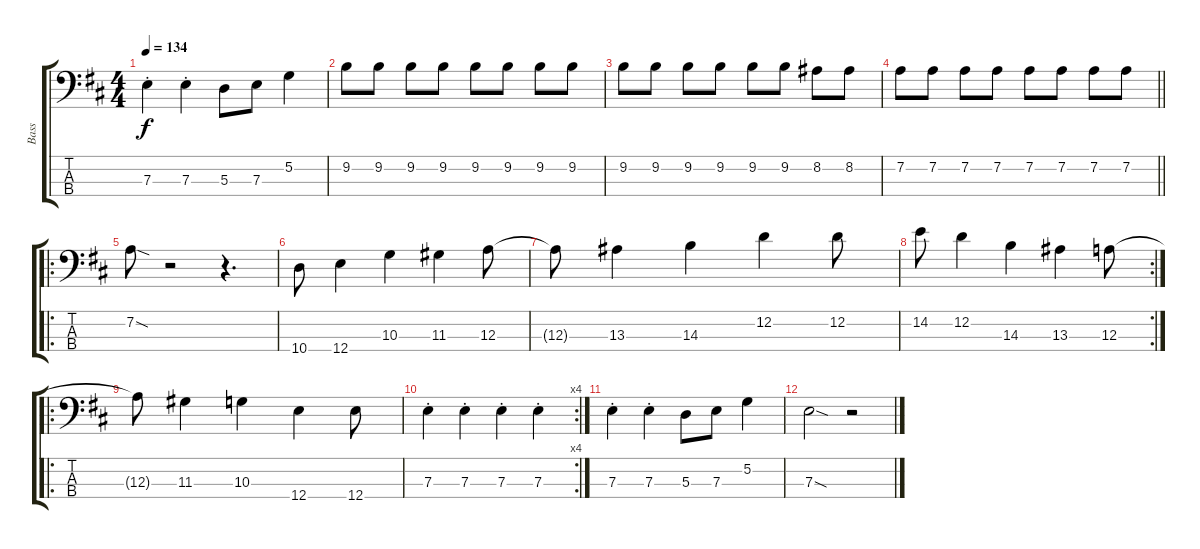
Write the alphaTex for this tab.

\track ("Bass" "Bass") {instrument electricbasspick}
\staff {score tabs}
\tuning (G2 D2 A1 E1) {hide}
\ts (4 4)
\tempo 134
\clef f4
\ks d
7.3{st}.4{dy f} 7.3{st}.4 5.3.8 7.3.8 5.2.4 |
9.2.8 9.2.8 9.2.8 9.2.8 9.2.8 9.2.8 9.2.8 9.2.8 |
9.2.8 9.2.8 9.2.8 9.2.8 9.2.8 9.2.8 8.2.8 8.2.8 |
\barLineRight lightlight
7.2.8 7.2.8 7.2.8 7.2.8 7.2.8 7.2.8 7.2.8 7.2.8 |
\ro
7.2{sod}.8 r.2 r.4{d} |
10.4.8 12.4.4 10.3.4 11.3.4 12.3.8 |
12.3{t}.8 13.3.4 14.3.4 12.2.4 12.2.8 |
\rc 2
14.2.8 12.2.4 14.3.4 13.3.4 12.3.8 |
\ro
12.3{t}.8 11.3.4 10.3.4 12.4.4 12.4.8 |
\rc 4
7.3{st}.4 7.3{st}.4 7.3{st}.4 7.3{st}.4 |
7.3{st}.4 7.3{st}.4 5.3.8 7.3.8 5.2.4 |
7.3{sod}.2 r.2
